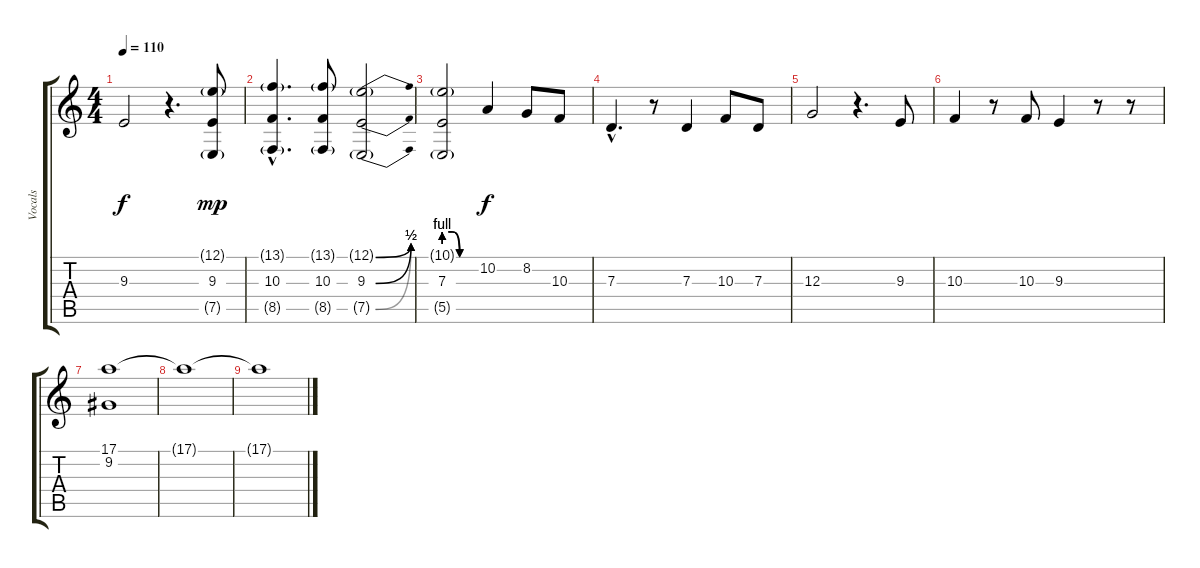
\track ("Vocals" "Vocals") {instrument lead2sawtooth}
\staff {score tabs}
\tuning (E4 B3 G3 D3 A2 E2) {hide}
\ts (4 4)
\tempo 110
\clef g2
\ks c
9.3.2{dy f} r.4{d} (12.1{g} 9.3 7.5{g}).8{dy mp} |
(13.1{g hac} 10.3{hac} 8.5{g hac}).4{d} (13.1{g} 10.3 8.5{g}).8 (12.1{be (bend 0 0 60 2) g} 9.3{be (bend 0 0 60 2)} 7.5{be (bend 0 0 60 2) g}).2 |
(10.1{be (custom 0 4 15 4 29 0 40 0 60 0) g} 7.3{be (custom 0 4 15 4 30 0 40 0 60 0)} 5.5{be (custom 0 4 15 4 30 0 40 0 60 0) g}).2 10.2.4{dy f} 8.2.8 10.3.8 |
7.3{hac}.4{d} r.8 7.3.4 10.3.8 7.3.8 |
12.3.2 r.4{d} 9.3.8 |
10.3.4 r.8 10.3.8 9.3.4 r.8 r.8 |
(17.1 9.2).1 |
17.1{t}.1 |
17.1{t}.1{volume 0}
